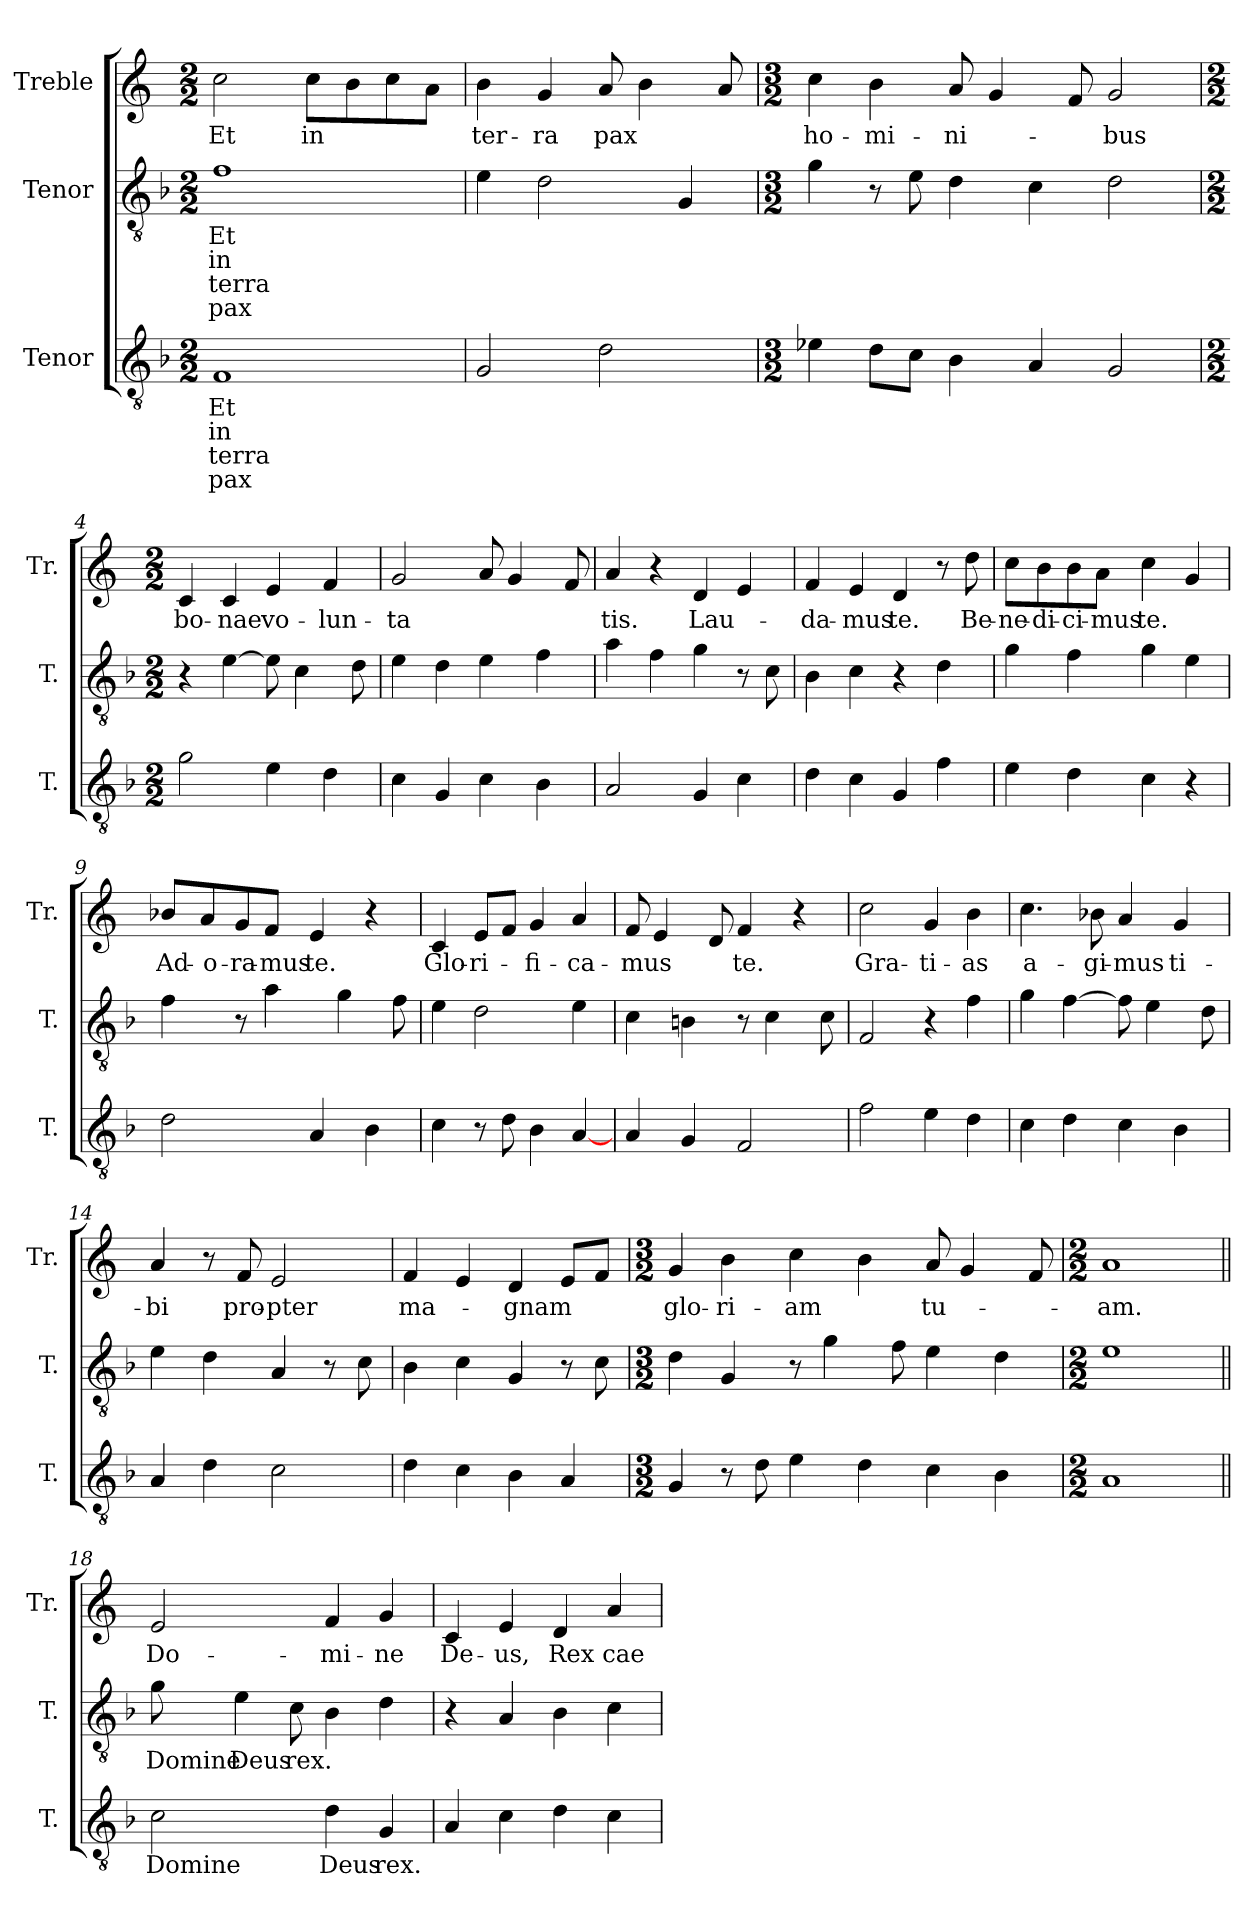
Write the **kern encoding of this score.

**kern	**text	**text	**text	**text	**kern	**text	**text	**text	**text	**kern	**text
*part3	*part3	*part3	*part3	*part3	*part2	*part2	*part2	*part2	*part2	*part1	*part1
*staff3	*staff3	*staff3	*staff3	*staff3	*staff2	*staff2	*staff2	*staff2	*staff2	*staff1	*staff1
*I"Tenor	*	*	*	*	*I"Tenor	*	*	*	*	*I"Treble	*
*I'T.	*	*	*	*	*I'T.	*	*	*	*	*I'Tr.	*
!!LO:PB:g=z
*clefGv2	*	*	*	*	*clefGv2	*	*	*	*	*clefG2	*
*ITrd7c12	*	*	*	*	*ITrd7c12	*	*	*	*	*	*
*k[b-]	*	*	*	*	*k[b-]	*	*	*	*	*k[]	*
*F:	*	*	*	*	*F:	*	*	*	*	*C:	*
*M2/2	*	*	*	*	*M2/2	*	*	*	*	*M2/2	*
=1	=1	=1	=1	=1	=1	=1	=1	=1	=1	=1	=1
!	!LO:LY:b:color=#000000	!LO:LY:b:color=#000000	!LO:LY:b:color=#000000	!LO:LY:b:color=#000000	!	!LO:LY:b:color=#000000	!LO:LY:b:color=#000000	!LO:LY:b:color=#000000	!LO:LY:b:color=#000000	!	!LO:LY:b:color=#000000
1FFi/	Et	in	terra	pax	1Fi\	Et	in	terra	pax	2cci\	Et
!	!	!	!	!	!	!	!	!	!	!	!LO:LY:b:color=#000000
.	.	.	.	.	.	.	.	.	.	8cci\L	in
.	.	.	.	.	.	.	.	.	.	8bi\	.
.	.	.	.	.	.	.	.	.	.	8cci\	.
.	.	.	.	.	.	.	.	.	.	8ai\J	.
=2	=2	=2	=2	=2	=2	=2	=2	=2	=2	=2	=2
!	!	!	!	!	!	!	!	!	!	!	!LO:LY:b:color=#000000
2GGi/	.	.	.	.	4Ei\	.	.	.	.	4bi\	ter-
!	!	!	!	!	!	!	!	!	!	!	!LO:LY:b:color=#000000
.	.	.	.	.	2Di\	.	.	.	.	4gi/	-ra
!	!	!	!	!	!	!	!	!	!	!	!LO:LY:b:color=#000000
2Di\	.	.	.	.	.	.	.	.	.	8ai/L	pax
.	.	.	.	.	.	.	.	.	.	4bi\	.
.	.	.	.	.	4GGi/	.	.	.	.	.	.
.	.	.	.	.	.	.	.	.	.	8ai/L	.
=3	=3	=3	=3	=3	=3	=3	=3	=3	=3	=3	=3
*M3/2	*	*	*	*	*M3/2	*	*	*	*	*M3/2	*
!	!	!	!	!	!	!	!	!	!	!	!LO:LY:b:color=#000000
4E-Xi\	.	.	.	.	4Gi\	.	.	.	.	4cci\	ho-
!	!	!	!	!	!	!	!	!	!	!	!LO:LY:b:color=#000000
8Di\L	.	.	.	.	8r	.	.	.	.	4bi\	-mi-
8Ci\J	.	.	.	.	8Ei\L	.	.	.	.	.	.
!	!	!	!	!	!	!	!	!	!	!	!LO:LY:b:color=#000000
4BB-i\	.	.	.	.	4Di\	.	.	.	.	8ai/L	-ni-
.	.	.	.	.	.	.	.	.	.	4gi/	.
4AAi/	.	.	.	.	4Ci\	.	.	.	.	.	.
.	.	.	.	.	.	.	.	.	.	8fi/L	.
!	!	!	!	!	!	!	!	!	!	!	!LO:LY:b:color=#000000
2GGi/	.	.	.	.	2Di\	.	.	.	.	2gi/	-bus
=4	=4	=4	=4	=4	=4	=4	=4	=4	=4	=4	=4
*M2/2	*	*	*	*	*M2/2	*	*	*	*	*M2/2	*
!	!	!	!	!	!	!	!	!	!	!	!LO:LY:b:color=#000000
2Gi\	.	.	.	.	4r	.	.	.	.	4ci/	bo-
!	!	!	!	!	!	!	!	!	!	!	!LO:LY:b:color=#000000
.	.	.	.	.	[4Ei\	.	.	.	.	4ci/	-nae
!	!	!	!	!	!	!	!	!	!	!	!LO:LY:b:color=#000000
4Ei\	.	.	.	.	8Ei\L]	.	.	.	.	4ei/	vo-
.	.	.	.	.	4Ci\	.	.	.	.	.	.
!	!	!	!	!	!	!	!	!	!	!	!LO:LY:b:color=#000000
4Di\	.	.	.	.	.	.	.	.	.	4fi/	-lun-
.	.	.	.	.	8Di\L	.	.	.	.	.	.
!!LO:LB:g=z
=5	=5	=5	=5	=5	=5	=5	=5	=5	=5	=5	=5
!	!	!	!	!	!	!	!	!	!	!	!LO:LY:b:color=#000000
4Ci\	.	.	.	.	4Ei\	.	.	.	.	2gi/	-ta
4GGi/	.	.	.	.	4Di\	.	.	.	.	.	.
4Ci\	.	.	.	.	4Ei\	.	.	.	.	8ai/L	.
.	.	.	.	.	.	.	.	.	.	4gi/	.
4BB-i\	.	.	.	.	4Fi\	.	.	.	.	.	.
.	.	.	.	.	.	.	.	.	.	8fi/L	.
=6	=6	=6	=6	=6	=6	=6	=6	=6	=6	=6	=6
!	!	!	!	!	!	!	!	!	!	!	!LO:LY:b:color=#000000
2AAi/	.	.	.	.	4Ai\	.	.	.	.	4ai/	tis.
.	.	.	.	.	4Fi\	.	.	.	.	4r	.
!	!	!	!	!	!	!	!	!	!	!	!LO:LY:b:color=#000000
4GGi/	.	.	.	.	4Gi\	.	.	.	.	4di/	Lau-
4Ci\	.	.	.	.	8r	.	.	.	.	4ei/	.
.	.	.	.	.	8Ci\L	.	.	.	.	.	.
=7	=7	=7	=7	=7	=7	=7	=7	=7	=7	=7	=7
!	!	!	!	!	!	!	!	!	!	!	!LO:LY:b:color=#000000
4Di\	.	.	.	.	4BB-i\	.	.	.	.	4fi/	-da-
!	!	!	!	!	!	!	!	!	!	!	!LO:LY:b:color=#000000
4Ci\	.	.	.	.	4Ci\	.	.	.	.	4ei/	-mus
!	!	!	!	!	!	!	!	!	!	!	!LO:LY:b:color=#000000
4GGi/	.	.	.	.	4r	.	.	.	.	4di/	te.
4Fi\	.	.	.	.	4Di\	.	.	.	.	8r	.
!	!	!	!	!	!	!	!	!	!	!	!LO:LY:b:color=#000000
.	.	.	.	.	.	.	.	.	.	8ddi\L	Be-
=8	=8	=8	=8	=8	=8	=8	=8	=8	=8	=8	=8
!	!	!	!	!	!	!	!	!	!	!	!LO:LY:b:color=#000000
4Ei\	.	.	.	.	4Gi\	.	.	.	.	8cci\L	-ne-
!	!	!	!	!	!	!	!	!	!	!	!LO:LY:b:color=#000000
.	.	.	.	.	.	.	.	.	.	8bi\	-di-
!	!	!	!	!	!	!	!	!	!	!	!LO:LY:b:color=#000000
4Di\	.	.	.	.	4Fi\	.	.	.	.	8bi\	-ci-
!	!	!	!	!	!	!	!	!	!	!	!LO:LY:b:color=#000000
.	.	.	.	.	.	.	.	.	.	8ai\J	-mus
!	!	!	!	!	!	!	!	!	!	!	!LO:LY:b:color=#000000
4Ci\	.	.	.	.	4Gi\	.	.	.	.	4cci\	te.
4r	.	.	.	.	4Ei\	.	.	.	.	4gi/	.
=9	=9	=9	=9	=9	=9	=9	=9	=9	=9	=9	=9
!	!	!	!	!	!	!	!	!	!	!	!LO:LY:b:color=#000000
2Di\	.	.	.	.	4Fi\	.	.	.	.	8b-Xi/L	Ad-
!	!	!	!	!	!	!	!	!	!	!	!LO:LY:b:color=#000000
.	.	.	.	.	.	.	.	.	.	8ai/	-o-
!	!	!	!	!	!	!	!	!	!	!	!LO:LY:b:color=#000000
.	.	.	.	.	8r	.	.	.	.	8gi/	-ra-
!	!	!	!	!	!	!	!	!	!	!	!LO:LY:b:color=#000000
.	.	.	.	.	4Ai\	.	.	.	.	8fi/J	-mus
!	!	!	!	!	!	!	!	!	!	!	!LO:LY:b:color=#000000
4AAi/	.	.	.	.	.	.	.	.	.	4ei/	te.
.	.	.	.	.	4Gi\	.	.	.	.	.	.
4BB-i\	.	.	.	.	.	.	.	.	.	4r	.
.	.	.	.	.	8Fi\L	.	.	.	.	.	.
!!LO:LB:g=z
=10	=10	=10	=10	=10	=10	=10	=10	=10	=10	=10	=10
!	!	!	!	!	!	!	!	!	!	!	!LO:LY:b:color=#000000
4Ci\	.	.	.	.	4Ei\	.	.	.	.	4ci/	Glo-
!	!	!	!	!	!	!	!	!	!	!	!LO:LY:b:color=#000000
8r	.	.	.	.	2Di\	.	.	.	.	8ei/L	-ri-
8Di\L	.	.	.	.	.	.	.	.	.	8fi/J	.
!	!	!	!	!	!	!	!	!	!	!	!LO:LY:b:color=#000000
4BB-i\	.	.	.	.	.	.	.	.	.	4gi/	-fi-
!	!	!	!	!	!	!	!	!	!	!	!LO:LY:b:color=#000000
[4AAi/	.	.	.	.	4Ei\	.	.	.	.	4ai/	-ca-
=11	=11	=11	=11	=11	=11	=11	=11	=11	=11	=11	=11
!	!	!	!	!	!	!	!	!	!	!	!LO:LY:b:color=#000000
4AAi/	.	.	.	.	4Ci\	.	.	.	.	8fi/L	-mus
.	.	.	.	.	.	.	.	.	.	4ei/	.
4GGi/	.	.	.	.	4BBni\	.	.	.	.	.	.
.	.	.	.	.	.	.	.	.	.	8di/L	.
!	!	!	!	!	!	!	!	!	!	!	!LO:LY:b:color=#000000
2FFi/	.	.	.	.	8r	.	.	.	.	4fi/	te.
.	.	.	.	.	4Ci\	.	.	.	.	.	.
.	.	.	.	.	.	.	.	.	.	4r	.
.	.	.	.	.	8Ci\L	.	.	.	.	.	.
=12	=12	=12	=12	=12	=12	=12	=12	=12	=12	=12	=12
!	!	!	!	!	!	!	!	!	!	!	!LO:LY:b:color=#000000
2Fi\	.	.	.	.	2FFi/	.	.	.	.	2cci\	Gra-
!	!	!	!	!	!	!	!	!	!	!	!LO:LY:b:color=#000000
4Ei\	.	.	.	.	4r	.	.	.	.	4gi/	-ti-
!	!	!	!	!	!	!	!	!	!	!	!LO:LY:b:color=#000000
4Di\	.	.	.	.	4Fi\	.	.	.	.	4bi\	-as
=13	=13	=13	=13	=13	=13	=13	=13	=13	=13	=13	=13
!	!	!	!	!	!	!	!	!	!	!	!LO:LY:b:color=#000000
4Ci\	.	.	.	.	4Gi\	.	.	.	.	4.cci\	a-
4Di\	.	.	.	.	[4Fi\	.	.	.	.	.	.
!	!	!	!	!	!	!	!	!	!	!	!LO:LY:b:color=#000000
.	.	.	.	.	.	.	.	.	.	8b-Xi\L	-gi-
!	!	!	!	!	!	!	!	!	!	!	!LO:LY:b:color=#000000
4Ci\	.	.	.	.	8Fi\L]	.	.	.	.	4ai/	-mus
.	.	.	.	.	4Ei\	.	.	.	.	.	.
!	!	!	!	!	!	!	!	!	!	!	!LO:LY:b:color=#000000
4BB-i\	.	.	.	.	.	.	.	.	.	4gi/	ti-
.	.	.	.	.	8Di\L	.	.	.	.	.	.
=14	=14	=14	=14	=14	=14	=14	=14	=14	=14	=14	=14
!	!	!	!	!	!	!	!	!	!	!	!LO:LY:b:color=#000000
4AAi/	.	.	.	.	4Ei\	.	.	.	.	4ai/	-bi
4Di\	.	.	.	.	4Di\	.	.	.	.	8r	.
!	!	!	!	!	!	!	!	!	!	!	!LO:LY:b:color=#000000
.	.	.	.	.	.	.	.	.	.	8fi/L	pro-
!	!	!	!	!	!	!	!	!	!	!	!LO:LY:b:color=#000000
2Ci\	.	.	.	.	4AAi/	.	.	.	.	2ei/	-pter
.	.	.	.	.	8r	.	.	.	.	.	.
.	.	.	.	.	8Ci\L	.	.	.	.	.	.
!!LO:PB:g=z
=15	=15	=15	=15	=15	=15	=15	=15	=15	=15	=15	=15
!	!	!	!	!	!	!	!	!	!	!	!LO:LY:b:color=#000000
4Di\	.	.	.	.	4BB-i\	.	.	.	.	4fi/	ma-
4Ci\	.	.	.	.	4Ci\	.	.	.	.	4ei/	.
!	!	!	!	!	!	!	!	!	!	!	!LO:LY:b:color=#000000
4BB-i\	.	.	.	.	4GGi/	.	.	.	.	4di/	-gnam
4AAi/	.	.	.	.	8r	.	.	.	.	8ei/L	.
.	.	.	.	.	8Ci\L	.	.	.	.	8fi/J	.
=16	=16	=16	=16	=16	=16	=16	=16	=16	=16	=16	=16
*M3/2	*	*	*	*	*M3/2	*	*	*	*	*M3/2	*
!	!	!	!	!	!	!	!	!	!	!	!LO:LY:b:color=#000000
4GGi/	.	.	.	.	4Di\	.	.	.	.	4gi/	glo-
!	!	!	!	!	!	!	!	!	!	!	!LO:LY:b:color=#000000
8r	.	.	.	.	4GGi/	.	.	.	.	4bi\	-ri-
8Di\L	.	.	.	.	.	.	.	.	.	.	.
!	!	!	!	!	!	!	!	!	!	!	!LO:LY:b:color=#000000
4Ei\	.	.	.	.	8r	.	.	.	.	4cci\	-am
.	.	.	.	.	4Gi\	.	.	.	.	.	.
4Di\	.	.	.	.	.	.	.	.	.	4bi\	.
.	.	.	.	.	8Fi\L	.	.	.	.	.	.
!	!	!	!	!	!	!	!	!	!	!	!LO:LY:b:color=#000000
4Ci\	.	.	.	.	4Ei\	.	.	.	.	8ai/L	tu-
.	.	.	.	.	.	.	.	.	.	4gi/	.
4BB-i\	.	.	.	.	4Di\	.	.	.	.	.	.
.	.	.	.	.	.	.	.	.	.	8fi/L	.
=17	=17	=17	=17	=17	=17	=17	=17	=17	=17	=17	=17
*M2/2	*	*	*	*	*M2/2	*	*	*	*	*M2/2	*
!	!	!	!	!	!	!	!	!	!	!	!LO:LY:b:color=#000000
1AAi/	.	.	.	.	1Ei\	.	.	.	.	1ai/	-am.
=18||	=18||	=18||	=18||	=18||	=18||	=18||	=18||	=18||	=18||	=18||	=18||
!	!LO:LY:b:color=#000000	!	!	!	!	!LO:LY:b:color=#000000	!	!	!	!	!LO:LY:b:color=#000000
2Ci\	Domine	.	.	.	8Gi\L	Domine	.	.	.	2ei/	Do-
!	!	!	!	!	!	!LO:LY:b:color=#000000	!	!	!	!	!
.	.	.	.	.	4Ei\	Deus	.	.	.	.	.
!	!	!	!	!	!	!LO:LY:b:color=#000000	!	!	!	!	!
.	.	.	.	.	8Ci\L	rex.	.	.	.	.	.
!	!LO:LY:b:color=#000000	!	!	!	!	!	!	!	!	!	!LO:LY:b:color=#000000
4Di\	Deus	.	.	.	4BB-i\	.	.	.	.	4fi/	-mi-
!	!LO:LY:b:color=#000000	!	!	!	!	!	!	!	!	!	!LO:LY:b:color=#000000
4GGi/	rex.	.	.	.	4Di\	.	.	.	.	4gi/	-ne
=19	=19	=19	=19	=19	=19	=19	=19	=19	=19	=19	=19
!	!	!	!	!	!	!	!	!	!	!	!LO:LY:b:color=#000000
4AAi/	.	.	.	.	4r	.	.	.	.	4ci/	De-
!	!	!	!	!	!	!	!	!	!	!	!LO:LY:b:color=#000000
4Ci\	.	.	.	.	4AAi/	.	.	.	.	4ei/	-us,
!	!	!	!	!	!	!	!	!	!	!	!LO:LY:b:color=#000000
4Di\	.	.	.	.	4BB-i\	.	.	.	.	4di/	Rex
!	!	!	!	!	!	!	!	!	!	!	!LO:LY:b:color=#000000
4Ci\	.	.	.	.	4Ci\	.	.	.	.	4ai/	cae-
=	=	=	=	=	=	=	=	=	=	=	=
*-	*-	*-	*-	*-	*-	*-	*-	*-	*-	*-	*-
